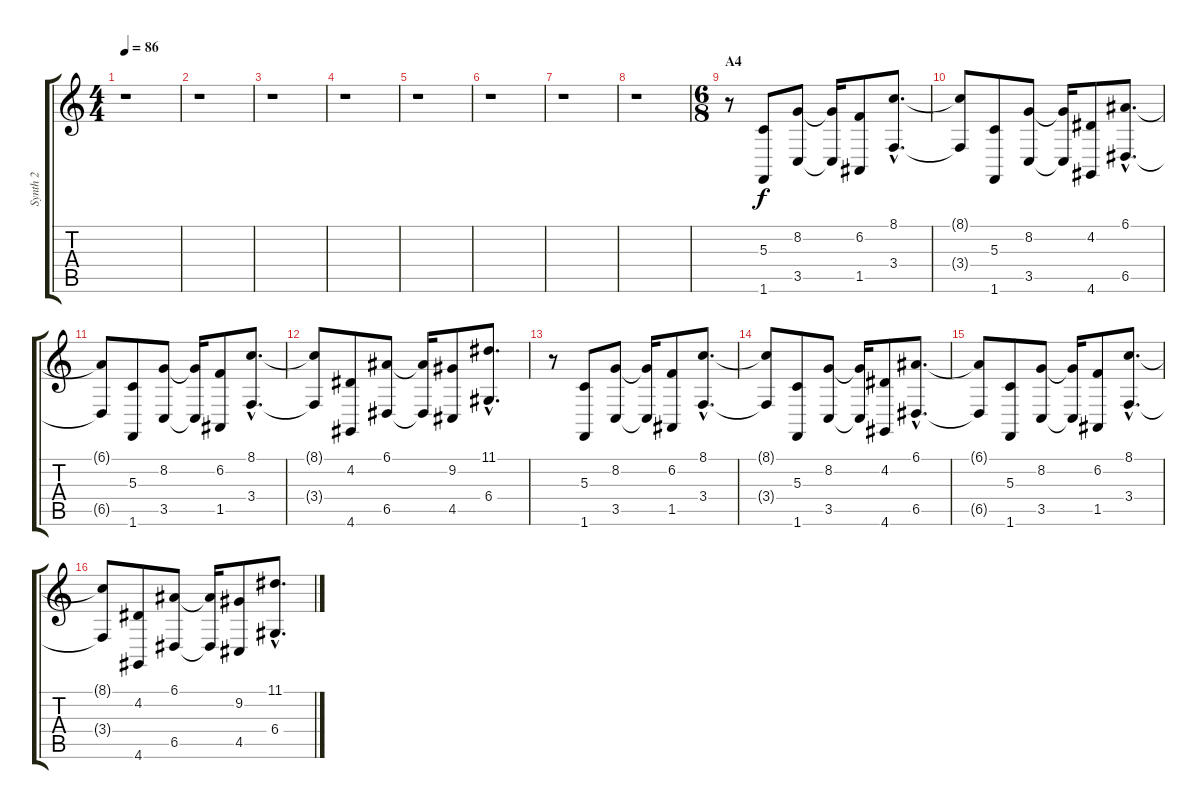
\track ("Synth 2" "Synth 2") {instrument synthstrings1}
\staff {score tabs}
\tuning (E4 B3 G3 D3 A2 E2) {hide}
\ts (4 4)
\tempo 86
\clef g2
\ks c
r.1{dy fff} |
r.1 |
r.1 |
r.1 |
r.1 |
r.1 |
r.1 |
r.1 |
\ts (6 8)
\section ("" "A4")
r.8 (5.3 1.6).8{dy f} (8.2 3.5).8 (8.2{t} 3.5{t}).16 (6.2 1.5).8 (8.1{hac} 3.4{hac}).8{d} |
(8.1{t} 3.4{t}).8 (5.3 1.6).8 (8.2 3.5).8 (8.2{t} 3.5{t}).16 (4.2 4.6).8 (6.1{hac} 6.5{hac}).8{d} |
(6.1{t} 6.5{t}).8 (5.3 1.6).8 (8.2 3.5).8 (8.2{t} 3.5{t}).16 (6.2 1.5).8 (8.1{hac} 3.4{hac}).8{d} |
(8.1{t} 3.4{t}).8 (4.2 4.6).8 (6.1 6.5).8 (6.1{t} 6.5{t}).16 (9.2 4.5).8 (11.1{hac} 6.4{hac}).8{d} |
r.8 (5.3 1.6).8 (8.2 3.5).8 (8.2{t} 3.5{t}).16 (6.2 1.5).8 (8.1{hac} 3.4{hac}).8{d} |
(8.1{t} 3.4{t}).8 (5.3 1.6).8 (8.2 3.5).8 (8.2{t} 3.5{t}).16 (4.2 4.6).8 (6.1{hac} 6.5{hac}).8{d} |
(6.1{t} 6.5{t}).8 (5.3 1.6).8 (8.2 3.5).8 (8.2{t} 3.5{t}).16 (6.2 1.5).8 (8.1{hac} 3.4{hac}).8{d} |
(8.1{t} 3.4{t}).8 (4.2 4.6).8 (6.1 6.5).8 (6.1{t} 6.5{t}).16 (9.2 4.5).8 (11.1{hac} 6.4{hac}).8{d}
